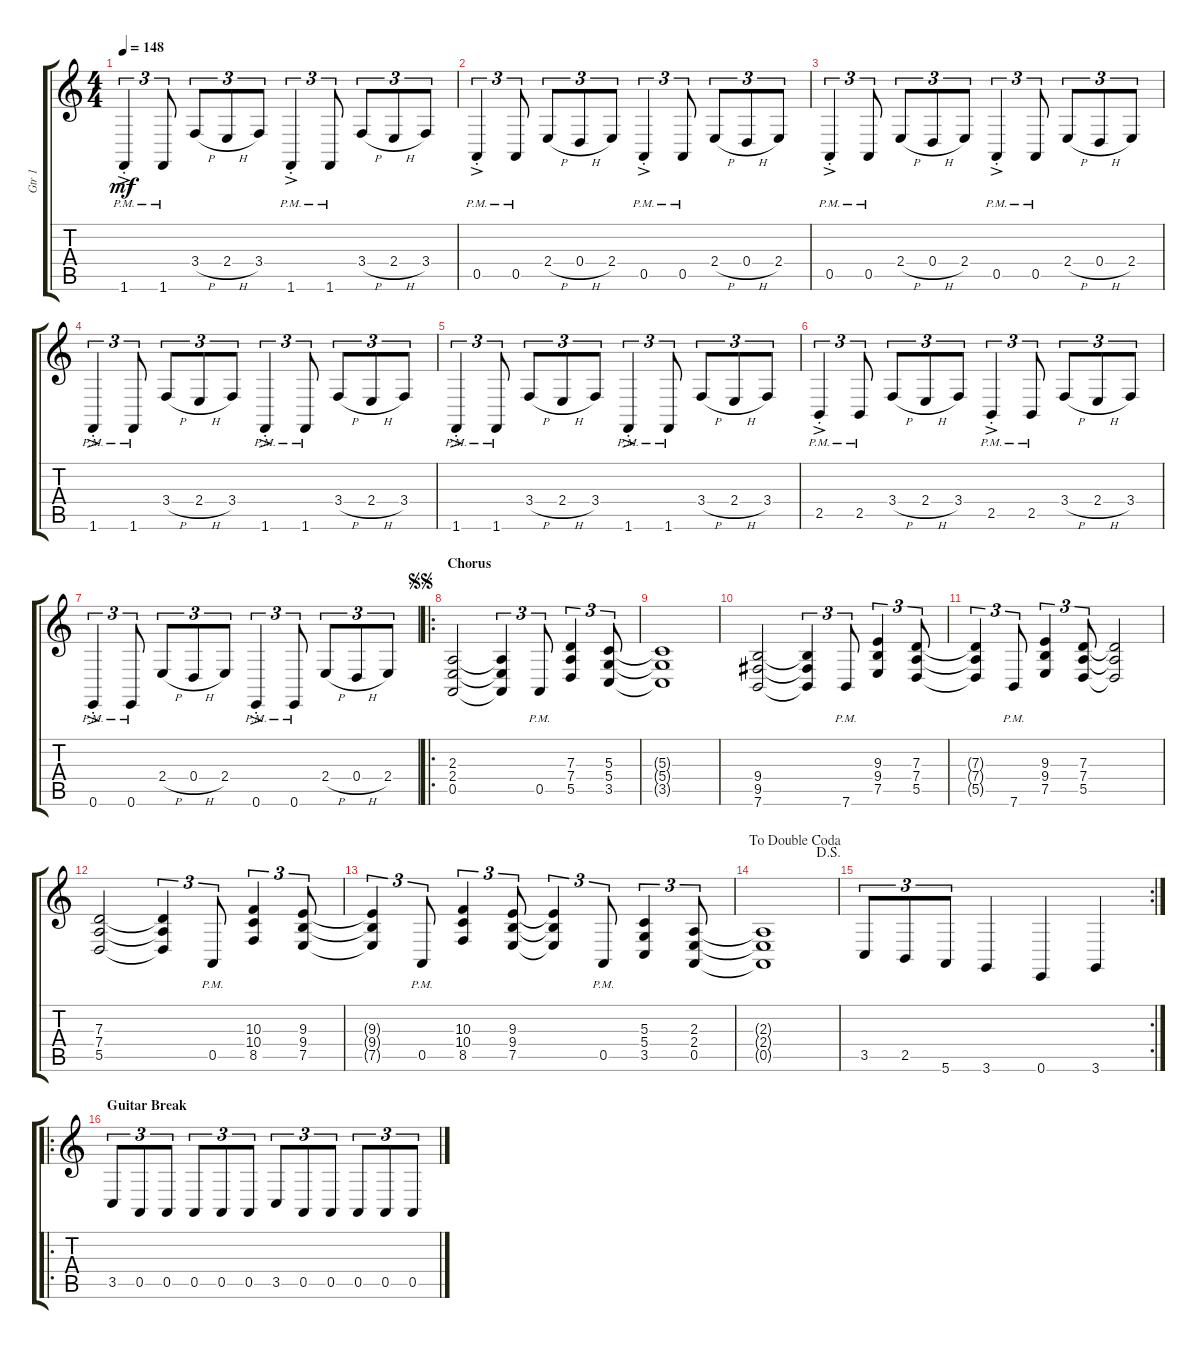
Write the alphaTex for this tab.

\track ("Gtr 1" "Gtr 1") {instrument acousticgrandpiano}
\staff {score tabs}
\tuning (E4 B3 G3 D3 A2 E2) {hide}
\ts (4 4)
\tempo 148
\clef g2
\ks c
1.6{ac pm st}.4{tu (3 2) dy mf} 1.6{pm}.8{tu (3 2)} 3.4{h}.8{tu (3 2)} 2.4{h}.8{tu (3 2)} 3.4.8{tu (3 2)} 1.6{ac pm st}.4{tu (3 2)} 1.6{pm}.8{tu (3 2)} 3.4{h}.8{tu (3 2)} 2.4{h}.8{tu (3 2)} 3.4.8{tu (3 2)} |
0.5{ac pm st}.4{tu (3 2)} 0.5{pm}.8{tu (3 2)} 2.4{h}.8{tu (3 2)} 0.4{h}.8{tu (3 2)} 2.4.8{tu (3 2)} 0.5{ac pm st}.4{tu (3 2)} 0.5{pm}.8{tu (3 2)} 2.4{h}.8{tu (3 2)} 0.4{h}.8{tu (3 2)} 2.4.8{tu (3 2)} |
0.5{ac pm st}.4{tu (3 2)} 0.5{pm}.8{tu (3 2)} 2.4{h}.8{tu (3 2)} 0.4{h}.8{tu (3 2)} 2.4.8{tu (3 2)} 0.5{ac pm st}.4{tu (3 2)} 0.5{pm}.8{tu (3 2)} 2.4{h}.8{tu (3 2)} 0.4{h}.8{tu (3 2)} 2.4.8{tu (3 2)} |
1.6{ac pm st}.4{tu (3 2)} 1.6{pm}.8{tu (3 2)} 3.4{h}.8{tu (3 2)} 2.4{h}.8{tu (3 2)} 3.4.8{tu (3 2)} 1.6{ac pm st}.4{tu (3 2)} 1.6{pm}.8{tu (3 2)} 3.4{h}.8{tu (3 2)} 2.4{h}.8{tu (3 2)} 3.4.8{tu (3 2)} |
1.6{ac pm st}.4{tu (3 2)} 1.6{pm}.8{tu (3 2)} 3.4{h}.8{tu (3 2)} 2.4{h}.8{tu (3 2)} 3.4.8{tu (3 2)} 1.6{ac pm st}.4{tu (3 2)} 1.6{pm}.8{tu (3 2)} 3.4{h}.8{tu (3 2)} 2.4{h}.8{tu (3 2)} 3.4.8{tu (3 2)} |
2.5{ac pm st}.4{tu (3 2)} 2.5{pm}.8{tu (3 2)} 3.4{h}.8{tu (3 2)} 2.4{h}.8{tu (3 2)} 3.4.8{tu (3 2)} 2.5{ac pm st}.4{tu (3 2)} 2.5{pm}.8{tu (3 2)} 3.4{h}.8{tu (3 2)} 2.4{h}.8{tu (3 2)} 3.4.8{tu (3 2)} |
0.6{ac pm st}.4{tu (3 2)} 0.6{pm}.8{tu (3 2)} 2.4{h}.8{tu (3 2)} 0.4{h}.8{tu (3 2)} 2.4.8{tu (3 2)} 0.6{ac pm st}.4{tu (3 2)} 0.6{pm}.8{tu (3 2)} 2.4{h}.8{tu (3 2)} 0.4{h}.8{tu (3 2)} 2.4.8{tu (3 2)} |
\ro
\section ("" "Chorus")
\jump segnosegno
(2.3 2.4 0.5).2 (2.3{t} 2.4{t} 0.5{t}).4{tu (3 2)} 0.5{pm}.8{tu (3 2)} (7.3 7.4 5.5).4{tu (3 2)} (5.3 5.4 3.5).8{tu (3 2)} |
(5.3{t} 5.4{t} 3.5{t}).1 |
(9.4 9.5 7.6).2 (9.4{t} 9.5{t} 7.6{t}).4{tu (3 2)} 7.6{pm}.8{tu (3 2)} (9.3 9.4 7.5).4{tu (3 2)} (7.3 7.4 5.5).8{tu (3 2)} |
(7.3{t} 7.4{t} 5.5{t}).4{tu (3 2)} 7.6{pm}.8{tu (3 2)} (9.3 9.4 7.5).4{tu (3 2)} (7.3 7.4 5.5).8{tu (3 2)} (7.3{t} 7.4{t} 5.5{t}).2 |
(7.3 7.4 5.5).2 (7.3{t} 7.4{t} 5.5{t}).4{tu (3 2)} 0.5{pm}.8{tu (3 2)} (10.3 10.4 8.5).4{tu (3 2)} (9.3 9.4 7.5).8{tu (3 2)} |
(9.3{t} 9.4{t} 7.5{t}).4{tu (3 2)} 0.5{pm}.8{tu (3 2)} (10.3 10.4 8.5).4{tu (3 2)} (9.3 9.4 7.5).8{tu (3 2)} (9.3{t} 9.4{t} 7.5{t}).4{tu (3 2)} 0.5{pm}.8{tu (3 2)} (5.3 5.4 3.5).4{tu (3 2)} (2.3 2.4 0.5).8{tu (3 2)} |
\jump dalsegno
\jump dadoublecoda
(2.3{t} 2.4{t} 0.5{t}).1 |
\rc 2
3.5.8{tu (3 2)} 2.5.8{tu (3 2)} 5.6.8{tu (3 2)} 3.6.4 0.6.4 3.6.4 |
\ro
\section ("" "Guitar Break")
3.5.8{tu (3 2)} 0.5.8{tu (3 2)} 0.5.8{tu (3 2)} 0.5.8{tu (3 2)} 0.5.8{tu (3 2)} 0.5.8{tu (3 2)} 3.5.8{tu (3 2)} 0.5.8{tu (3 2)} 0.5.8{tu (3 2)} 0.5.8{tu (3 2)} 0.5.8{tu (3 2)} 0.5.8{tu (3 2)}
